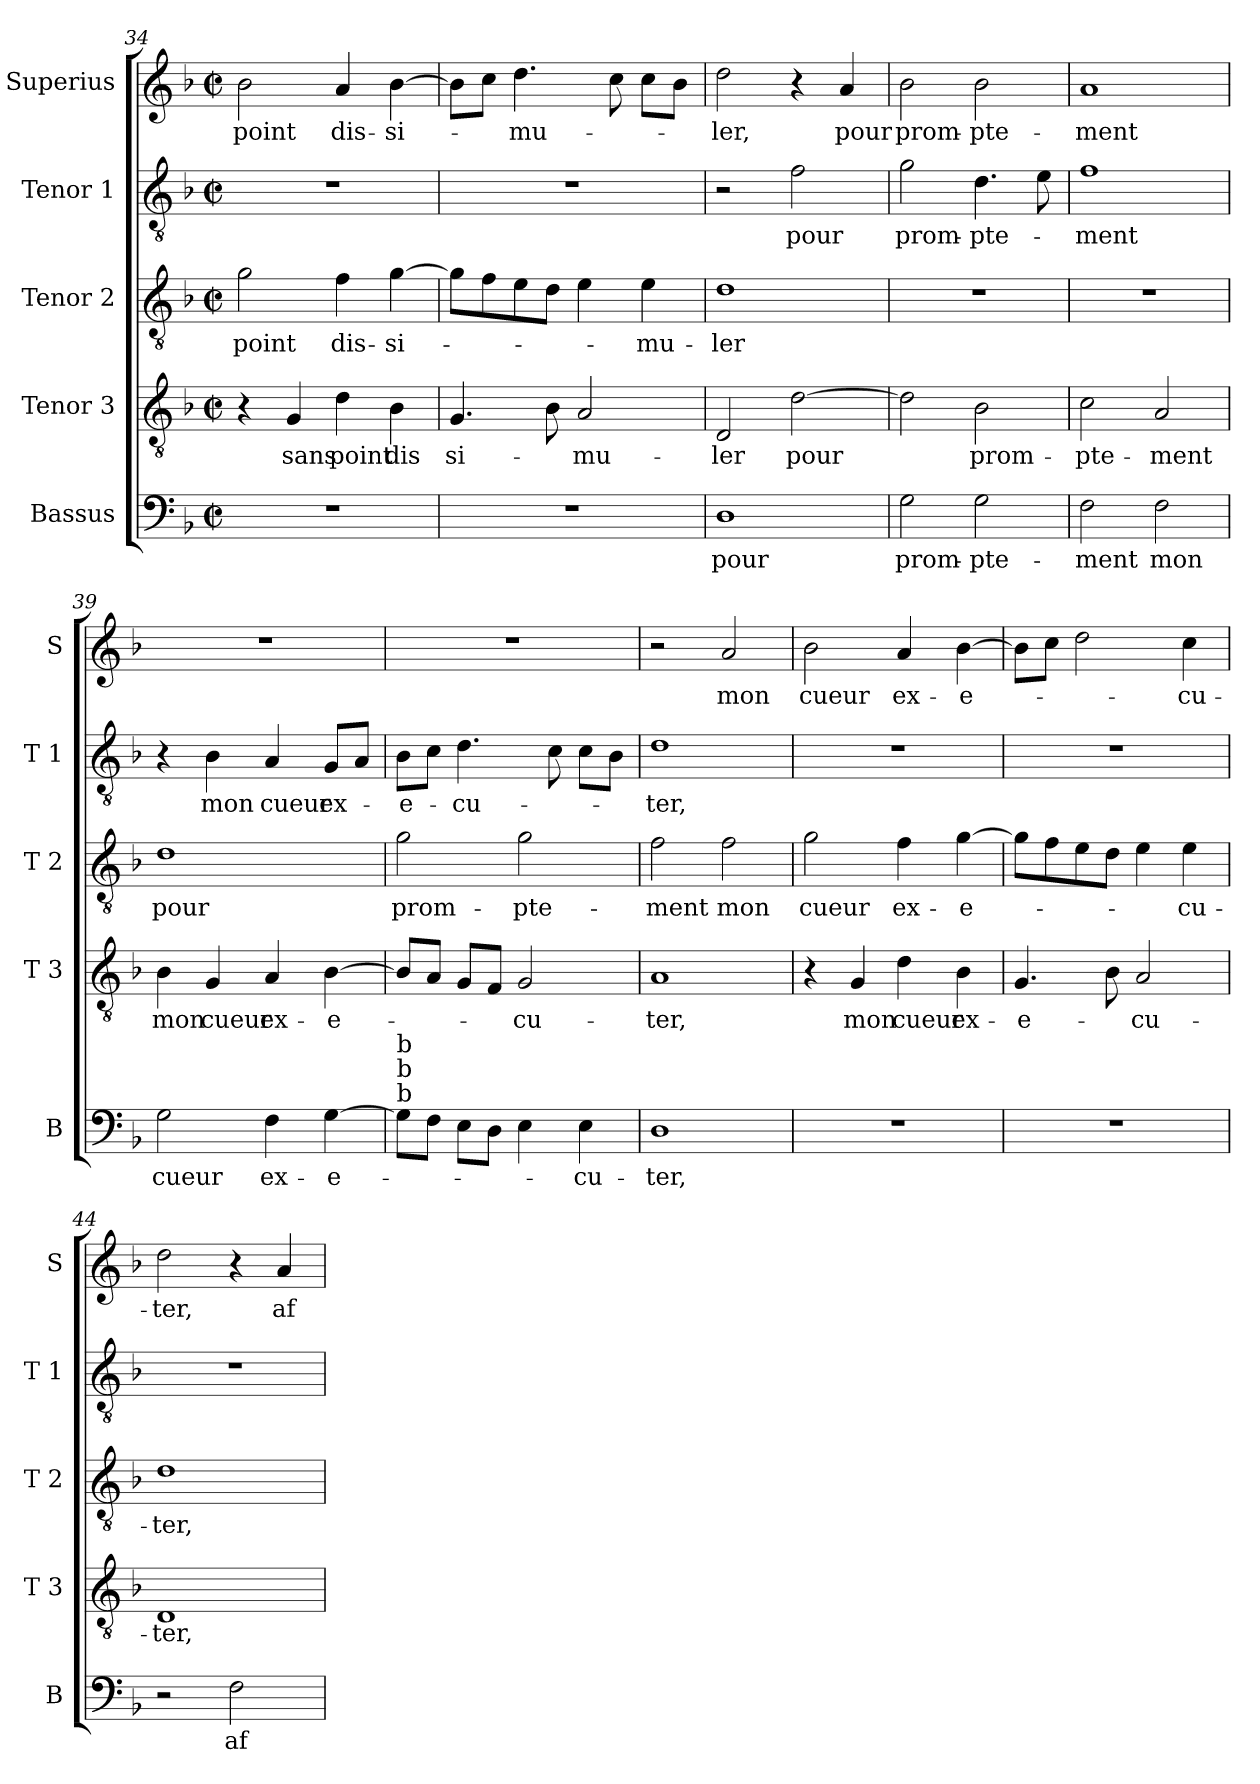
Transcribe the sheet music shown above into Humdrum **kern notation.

**kern	**text	**kern	**text	**kern	**text	**kern	**text	**kern	**text
*part5	*part5	*part4	*part4	*part3	*part3	*part2	*part2	*part1	*part1
*staff5	*staff5	*staff4	*staff4	*staff3	*staff3	*staff2	*staff2	*staff1	*staff1
*I"Bassus	*	*I"Tenor 3	*	*I"Tenor 2	*	*I"Tenor 1	*	*I"Superius	*
*I'B	*	*I'T 3	*	*I'T 2	*	*I'T 1	*	*I'S	*
*clefF4	*	*clefGv2	*	*clefGv2	*	*clefGv2	*	*clefG2	*
*k[b-]	*	*k[b-]	*	*k[b-]	*	*k[b-]	*	*k[b-]	*
*F:	*	*F:	*	*F:	*	*F:	*	*F:	*
*M2/2	*	*M2/2	*	*M2/2	*	*M2/2	*	*M2/2	*
*met(c|)	*	*met(c|)	*	*met(c|)	*	*met(c|)	*	*met(c|)	*
=34	=34	=34	=34	=34	=34	=34	=34	=34	=34
!	!	!	!	!	!LO:LY:b	!	!	!	!LO:LY:b
1r	.	4r	.	2g\	point	1r	.	2b-\	point
!	!	!	!LO:LY:b	!	!	!	!	!	!
.	.	4G/	sans	.	.	.	.	.	.
!	!	!	!LO:LY:b	!	!LO:LY:b	!	!	!	!LO:LY:b
.	.	4d\	point	4f\	dis-	.	.	4a/	dis-
!	!	!	!LO:LY:b	!	!LO:LY:b	!	!	!	!LO:LY:b
.	.	4B-\	dis	[4g\	-si-	.	.	[4b-\	-si-
=35	=35	=35	=35	=35	=35	=35	=35	=35	=35
!	!	!	!LO:LY:b	!	!	!	!	!	!
1r	.	4.G/	si-	8g\L]	.	1r	.	8b-\L]	.
.	.	.	.	8f\	.	.	.	8cc\J	.
!	!	!	!	!	!	!	!	!	!LO:LY:b
.	.	.	.	8e\	.	.	.	4.dd\	-mu-
.	.	8B-\	.	8d\J	.	.	.	.	.
!	!	!	!LO:LY:b	!	!	!	!	!	!
.	.	2A/	-mu-	4e\	.	.	.	.	.
.	.	.	.	.	.	.	.	8cc\	.
!	!	!	!	!	!LO:LY:b	!	!	!	!
.	.	.	.	4e\	-mu-	.	.	8cc\L	.
.	.	.	.	.	.	.	.	8b-\J	.
=36	=36	=36	=36	=36	=36	=36	=36	=36	=36
!	!LO:LY:b	!	!LO:LY:b	!	!LO:LY:b	!	!	!	!LO:LY:b
1D	pour	2D/	-ler	1d	-ler	2r	.	2dd\	-ler,
!	!	!	!LO:LY:b	!	!	!	!LO:LY:b	!	!
.	.	[2d\	pour	.	.	2f\	pour	4r	.
!	!	!	!	!	!	!	!	!	!LO:LY:b
.	.	.	.	.	.	.	.	4a/	pour
!!LO:LB:g=z
=37	=37	=37	=37	=37	=37	=37	=37	=37	=37
!	!LO:LY:b	!	!	!	!	!	!LO:LY:b	!	!LO:LY:b
2G\	prom-	2d\]	.	1r	.	2g\	prom-	2b-\	prom-
!	!LO:LY:b	!	!LO:LY:b	!	!	!	!LO:LY:b	!	!LO:LY:b
2G\	-pte-	2B-\	prom-	.	.	4.d\	-pte-	2b-\	-pte-
.	.	.	.	.	.	8e\	.	.	.
=38	=38	=38	=38	=38	=38	=38	=38	=38	=38
!	!LO:LY:b	!	!LO:LY:b	!	!	!	!LO:LY:b	!	!LO:LY:b
2F\	-ment	2c\	-pte-	1r	.	1f	-ment	1a	-ment
!	!LO:LY:b	!	!LO:LY:b	!	!	!	!	!	!
2F\	mon	2A/	-ment	.	.	.	.	.	.
=39	=39	=39	=39	=39	=39	=39	=39	=39	=39
!	!LO:LY:b	!	!LO:LY:b	!	!LO:LY:b	!	!	!	!
2G\	cueur	4B-\	mon	1d	pour	4r	.	1r	.
!	!	!	!LO:LY:b	!	!	!	!LO:LY:b	!	!
.	.	4G/	cueur	.	.	4B-\	mon	.	.
!	!LO:LY:b	!	!LO:LY:b	!	!	!	!LO:LY:b	!	!
4F\	ex-	4A/	ex-	.	.	4A/	cueur	.	.
!	!LO:LY:b	!	!LO:LY:b	!	!	!	!LO:LY:b	!	!
[4G\	-e-	[4B-\	-e-	.	.	8G/L	ex-	.	.
.	.	.	.	.	.	8A/J	.	.	.
=40	=40	=40	=40	=40	=40	=40	=40	=40	=40
!LO:TX:a:t=b	!	!	!	!	!	!	!	!	!
!LO:TX:a:t=b	!	!	!	!	!	!	!	!	!
!LO:TX:a:t=b	!	!	!	!	!	!	!	!	!
!	!	!	!	!	!LO:LY:b	!	!LO:LY:b	!	!
8G\L]	.	8B-/L]	.	2g\	prom-	8B-\L	-e-	1r	.
8F\J	.	8A/J	.	.	.	8c\J	.	.	.
!	!	!	!	!	!	!	!LO:LY:b	!	!
8E\L	.	8G/L	.	.	.	4.d\	-cu-	.	.
8D\J	.	8F/J	.	.	.	.	.	.	.
!	!	!	!LO:LY:b	!	!LO:LY:b	!	!	!	!
4E\	.	2G/	-cu-	2g\	-pte-	.	.	.	.
.	.	.	.	.	.	8c\	.	.	.
!	!LO:LY:b	!	!	!	!	!	!	!	!
4E\	-cu-	.	.	.	.	8c\L	.	.	.
.	.	.	.	.	.	8B-\J	.	.	.
=41	=41	=41	=41	=41	=41	=41	=41	=41	=41
!	!LO:LY:b	!	!LO:LY:b	!	!LO:LY:b	!	!LO:LY:b	!	!
1D	-ter,	1A	-ter,	2f\	-ment	1d	-ter,	2r	.
!	!	!	!	!	!LO:LY:b	!	!	!	!LO:LY:b
.	.	.	.	2f\	mon	.	.	2a/	mon
!!LO:PB:g=z
=42	=42	=42	=42	=42	=42	=42	=42	=42	=42
!	!	!	!	!	!LO:LY:b	!	!	!	!LO:LY:b
1r	.	4r	.	2g\	cueur	1r	.	2b-\	cueur
!	!	!	!LO:LY:b	!	!	!	!	!	!
.	.	4G/	mon	.	.	.	.	.	.
!	!	!	!LO:LY:b	!	!LO:LY:b	!	!	!	!LO:LY:b
.	.	4d\	cueur	4f\	ex-	.	.	4a/	ex-
!	!	!	!LO:LY:b	!	!LO:LY:b	!	!	!	!LO:LY:b
.	.	4B-\	ex-	[4g\	-e-	.	.	[4b-\	-e-
!!LO:LB:g=z
=43	=43	=43	=43	=43	=43	=43	=43	=43	=43
!	!	!	!LO:LY:b	!	!	!	!	!	!
1r	.	4.G/	-e-	8g\L]	.	1r	.	8b-\L]	.
.	.	.	.	8f\	.	.	.	8cc\J	.
.	.	.	.	8e\	.	.	.	2dd\	.
.	.	8B-\	.	8d\J	.	.	.	.	.
!	!	!	!LO:LY:b	!	!	!	!	!	!
.	.	2A/	-cu-	4e\	.	.	.	.	.
!	!	!	!	!	!LO:LY:b	!	!	!	!LO:LY:b
.	.	.	.	4e\	-cu-	.	.	4cc\	-cu-
=44	=44	=44	=44	=44	=44	=44	=44	=44	=44
!	!	!	!LO:LY:b	!	!LO:LY:b	!	!	!	!LO:LY:b
2r	.	1D	-ter,	1d	-ter,	1r	.	2dd\	-ter,
!	!LO:LY:b	!	!	!	!	!	!	!	!
2F\	af-	.	.	.	.	.	.	4r	.
!	!	!	!	!	!	!	!	!	!LO:LY:b
.	.	.	.	.	.	.	.	4a/	af-
=	=	=	=	=	=	=	=	=	=
*-	*-	*-	*-	*-	*-	*-	*-	*-	*-
